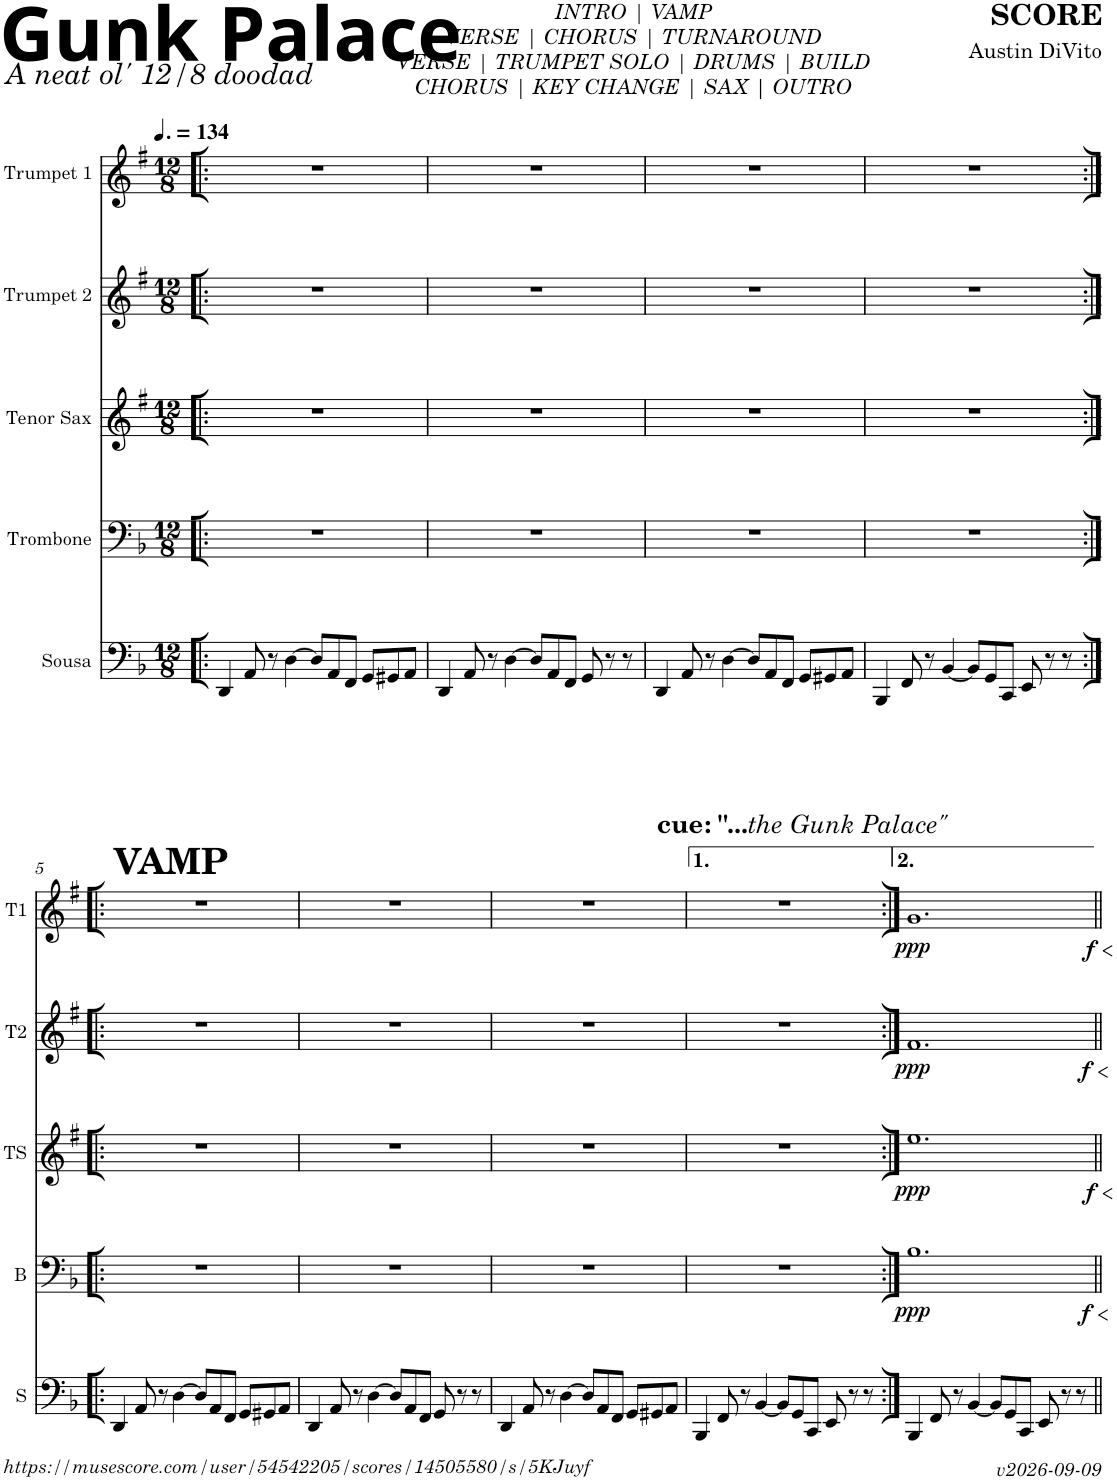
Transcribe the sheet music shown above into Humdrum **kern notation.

**kern	**kern	**dynam	**kern	**dynam	**kern	**dynam	**kern	**dynam
*part5	*part4	*part4	*part3	*part3	*part2	*part2	*part1	*part1
*staff5	*staff4	*staff4	*staff3	*staff3	*staff2	*staff2	*staff1	*staff1
*I"Sousa	*I"Trombone	*	*I"Tenor Sax	*	*I"Trumpet 2	*	*I"Trumpet 1	*
*I'S	*	*	*I'TS	*	*I'T2	*	*I'T1	*
*clefF4	*clefF4	*	*clefG2	*	*clefG2	*	*clefG2	*
*	*	*	*Trd8c14	*	*Trd1c2	*	*Trd1c2	*
*k[b-]	*k[b-]	*	*k[f#]	*	*k[f#]	*	*k[f#]	*
*M12/8	*M12/8	*	*M12/8	*	*M12/8	*	*M12/8	*
*MM201	*MM201	*	*MM201	*	*MM201	*	*MM201	*
=1!|:	=1!|:	=1!|:	=1!|:	=1!|:	=1!|:	=1!|:	=1!|:	=1!|:
4DD/	1.r	.	1.r	.	1.r	.	1.r	.
8AA/	.	.	.	.	.	.	.	.
8r	.	.	.	.	.	.	.	.
[4D\	.	.	.	.	.	.	.	.
8D/L]	.	.	.	.	.	.	.	.
8AA/	.	.	.	.	.	.	.	.
8FF/J	.	.	.	.	.	.	.	.
8GG/L	.	.	.	.	.	.	.	.
8GG#X/	.	.	.	.	.	.	.	.
8AA/J	.	.	.	.	.	.	.	.
=2	=2	=2	=2	=2	=2	=2	=2	=2
4DD/	1.r	.	1.r	.	1.r	.	1.r	.
8AA/	.	.	.	.	.	.	.	.
8r	.	.	.	.	.	.	.	.
[4D\	.	.	.	.	.	.	.	.
8D/L]	.	.	.	.	.	.	.	.
8AA/	.	.	.	.	.	.	.	.
8FF/J	.	.	.	.	.	.	.	.
8GG/	.	.	.	.	.	.	.	.
8r	.	.	.	.	.	.	.	.
8r	.	.	.	.	.	.	.	.
=3	=3	=3	=3	=3	=3	=3	=3	=3
4DD/	1.r	.	1.r	.	1.r	.	1.r	.
8AA/	.	.	.	.	.	.	.	.
8r	.	.	.	.	.	.	.	.
[4D\	.	.	.	.	.	.	.	.
8D/L]	.	.	.	.	.	.	.	.
8AA/	.	.	.	.	.	.	.	.
8FF/J	.	.	.	.	.	.	.	.
8GG/L	.	.	.	.	.	.	.	.
8GG#X/	.	.	.	.	.	.	.	.
8AA/J	.	.	.	.	.	.	.	.
=4	=4	=4	=4	=4	=4	=4	=4	=4
4BBB-/	1.r	.	1.r	.	1.r	.	1.r	.
8FF/	.	.	.	.	.	.	.	.
8r	.	.	.	.	.	.	.	.
[4BB-/	.	.	.	.	.	.	.	.
8BB-/L]	.	.	.	.	.	.	.	.
8GG/	.	.	.	.	.	.	.	.
8CC/J	.	.	.	.	.	.	.	.
8EE/	.	.	.	.	.	.	.	.
8r	.	.	.	.	.	.	.	.
8r	.	.	.	.	.	.	.	.
!!LO:LB:g=z
=5:|!|:	=5:|!|:	=5:|!|:	=5:|!|:	=5:|!|:	=5:|!|:	=5:|!|:	=5:|!|:	=5:|!|:
!	!	!	!	!	!	!	!LO:TX:a:B:t=VAMP	!
4DD/	1.r	.	1.r	.	1.r	.	1.r	.
8AA/	.	.	.	.	.	.	.	.
8r	.	.	.	.	.	.	.	.
[4D\	.	.	.	.	.	.	.	.
8D/L]	.	.	.	.	.	.	.	.
8AA/	.	.	.	.	.	.	.	.
8FF/J	.	.	.	.	.	.	.	.
8GG/L	.	.	.	.	.	.	.	.
8GG#X/	.	.	.	.	.	.	.	.
8AA/J	.	.	.	.	.	.	.	.
=6	=6	=6	=6	=6	=6	=6	=6	=6
4DD/	1.r	.	1.r	.	1.r	.	1.r	.
8AA/	.	.	.	.	.	.	.	.
8r	.	.	.	.	.	.	.	.
[4D\	.	.	.	.	.	.	.	.
8D/L]	.	.	.	.	.	.	.	.
8AA/	.	.	.	.	.	.	.	.
8FF/J	.	.	.	.	.	.	.	.
8GG/	.	.	.	.	.	.	.	.
8r	.	.	.	.	.	.	.	.
8r	.	.	.	.	.	.	.	.
=7	=7	=7	=7	=7	=7	=7	=7	=7
!	!	!	!	!	!	!	!LO:TX:a:B:t=cue&colon; "...	!
!	!	!	!	!	!	!	!LO:TX:a:i:t=the Gunk Palace"	!
4DD/	1.r	.	1.r	.	1.r	.	1.r	.
8AA/	.	.	.	.	.	.	.	.
8r	.	.	.	.	.	.	.	.
[4D\	.	.	.	.	.	.	.	.
8D/L]	.	.	.	.	.	.	.	.
8AA/	.	.	.	.	.	.	.	.
8FF/J	.	.	.	.	.	.	.	.
8GG/L	.	.	.	.	.	.	.	.
8GG#X/	.	.	.	.	.	.	.	.
8AA/J	.	.	.	.	.	.	.	.
=8	=8	=8	=8	=8	=8	=8	=8	=8
4BBB-/	1.r	.	1.r	.	1.r	.	1.r	.
8FF/	.	.	.	.	.	.	.	.
8r	.	.	.	.	.	.	.	.
[4BB-/	.	.	.	.	.	.	.	.
8BB-/L]	.	.	.	.	.	.	.	.
8GG/	.	.	.	.	.	.	.	.
8CC/J	.	.	.	.	.	.	.	.
8EE/	.	.	.	.	.	.	.	.
8r	.	.	.	.	.	.	.	.
8r	.	.	.	.	.	.	.	.
=9:|!	=9:|!	=9:|!	=9:|!	=9:|!	=9:|!	=9:|!	=9:|!	=9:|!
!	!	!LO:HP:b	!	!LO:HP:b	!	!LO:HP:b	!	!LO:HP:b
!	!	!LO:DY:n=1:b	!	!	!	!	!	!
!	!	!LO:DY:n=2:b	!	!LO:DY:n=1:b	!	!	!	!
!	!	!	!	!LO:DY:n=2:b	!	!LO:DY:n=1:b	!	!
!	!	!	!	!	!	!LO:DY:n=2:b	!	!LO:DY:n=1:b
!	!	!	!	!	!	!	!	!LO:DY:n=2:b
4BBB-/	1.B-	< ppp f	1.ee	< ppp f	1.f#	< ppp f	1.g	< ppp f
8FF/	.	.	.	.	.	.	.	.
8r	.	.	.	.	.	.	.	.
[4BB-/	.	.	.	.	.	.	.	.
8BB-/L]	.	.	.	.	.	.	.	.
8GG/	.	.	.	.	.	.	.	.
8CC/J	.	.	.	.	.	.	.	.
8EE/	.	.	.	.	.	.	.	.
8r	.	.	.	.	.	.	.	.
8r	.	.	.	.	.	.	.	.
.	.	[	.	[	.	[	.	[
=||	=||	=||	=||	=||	=||	=||	=||	=||
*-	*-	*-	*-	*-	*-	*-	*-	*-
